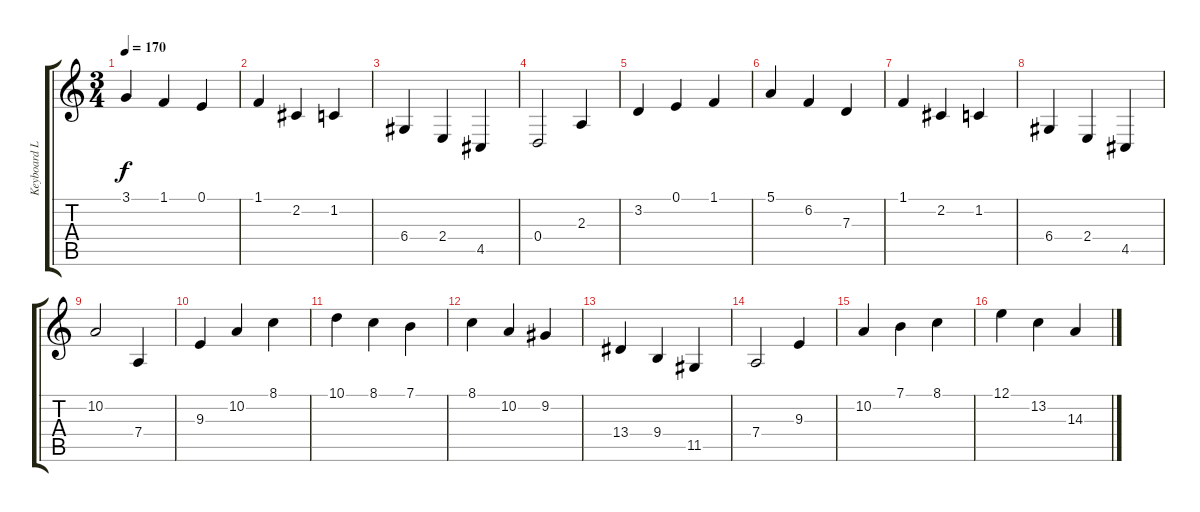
\track ("Keyboard Lead" "Keyboard L") {instrument voiceoohs}
\staff {score tabs}
\tuning (E4 B3 G3 D3 A2 E2) {hide}
\ts (3 4)
\tempo 170
\clef g2
\ks c
3.1.4{dy f} 1.1.4 0.1.4 |
1.1.4 2.2.4 1.2.4 |
6.4.4 2.4.4 4.5.4 |
0.4.2 2.3.4 |
3.2.4 0.1.4 1.1.4 |
5.1.4 6.2.4 7.3.4 |
1.1.4 2.2.4 1.2.4 |
6.4.4 2.4.4 4.5.4 |
10.2.2 7.4.4 |
9.3.4 10.2.4 8.1.4 |
10.1.4 8.1.4 7.1.4 |
8.1.4 10.2.4 9.2.4 |
13.4.4 9.4.4 11.5.4 |
7.4.2 9.3.4 |
10.2.4 7.1.4 8.1.4 |
12.1.4 13.2.4 14.3.4
